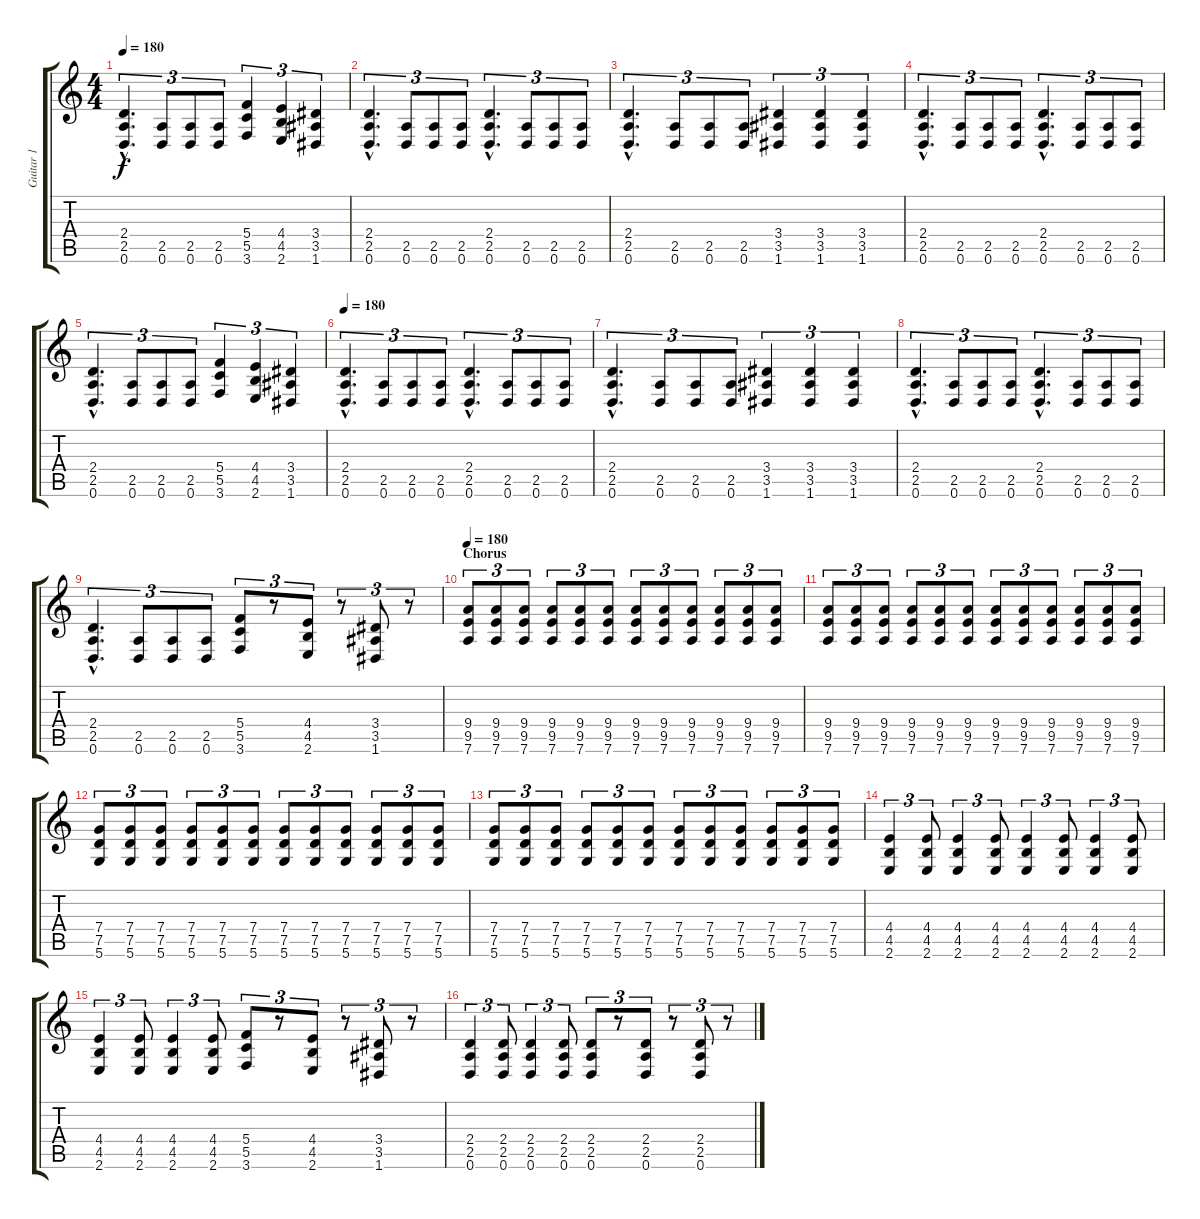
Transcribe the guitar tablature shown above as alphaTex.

\track ("Guitar 1" "Guitar 1") {instrument distortionguitar}
\staff {score tabs}
\tuning (D4 A3 F3 C3 G2 D2) {hide}
\ts (4 4)
\tempo 180
\clef g2
\ks c
(2.4{hac} 2.5{hac} 0.6{hac}).4{d tu (3 2) dy f} (2.5 0.6).8{tu (3 2)} (2.5 0.6).8{tu (3 2)} (2.5 0.6).8{tu (3 2)} (5.4 5.5 3.6).4{tu (3 2)} (4.4 4.5 2.6).4{tu (3 2)} (3.4 3.5 1.6).4{tu (3 2)} |
(2.4{hac} 2.5{hac} 0.6{hac}).4{d tu (3 2)} (2.5 0.6).8{tu (3 2)} (2.5 0.6).8{tu (3 2)} (2.5 0.6).8{tu (3 2)} (2.4{hac} 2.5{hac} 0.6{hac}).4{d tu (3 2)} (2.5 0.6).8{tu (3 2)} (2.5 0.6).8{tu (3 2)} (2.5 0.6).8{tu (3 2)} |
(2.4{hac} 2.5{hac} 0.6{hac}).4{d tu (3 2)} (2.5 0.6).8{tu (3 2)} (2.5 0.6).8{tu (3 2)} (2.5 0.6).8{tu (3 2)} (3.4 3.5 1.6).4{tu (3 2)} (3.4 3.5 1.6).4{tu (3 2)} (3.4 3.5 1.6).4{tu (3 2)} |
(2.4{hac} 2.5{hac} 0.6{hac}).4{d tu (3 2)} (2.5 0.6).8{tu (3 2)} (2.5 0.6).8{tu (3 2)} (2.5 0.6).8{tu (3 2)} (2.4{hac} 2.5{hac} 0.6{hac}).4{d tu (3 2)} (2.5 0.6).8{tu (3 2)} (2.5 0.6).8{tu (3 2)} (2.5 0.6).8{tu (3 2)} |
(2.4{hac} 2.5{hac} 0.6{hac}).4{d tu (3 2)} (2.5 0.6).8{tu (3 2)} (2.5 0.6).8{tu (3 2)} (2.5 0.6).8{tu (3 2)} (5.4 5.5 3.6).4{tu (3 2)} (4.4 4.5 2.6).4{tu (3 2)} (3.4 3.5 1.6).4{tu (3 2)} |
\tempo 180
(2.4{hac} 2.5{hac} 0.6{hac}).4{d tu (3 2)} (2.5 0.6).8{tu (3 2)} (2.5 0.6).8{tu (3 2)} (2.5 0.6).8{tu (3 2)} (2.4{hac} 2.5{hac} 0.6{hac}).4{d tu (3 2)} (2.5 0.6).8{tu (3 2)} (2.5 0.6).8{tu (3 2)} (2.5 0.6).8{tu (3 2)} |
(2.4{hac} 2.5{hac} 0.6{hac}).4{d tu (3 2)} (2.5 0.6).8{tu (3 2)} (2.5 0.6).8{tu (3 2)} (2.5 0.6).8{tu (3 2)} (3.4 3.5 1.6).4{tu (3 2)} (3.4 3.5 1.6).4{tu (3 2)} (3.4 3.5 1.6).4{tu (3 2)} |
(2.4{hac} 2.5{hac} 0.6{hac}).4{d tu (3 2)} (2.5 0.6).8{tu (3 2)} (2.5 0.6).8{tu (3 2)} (2.5 0.6).8{tu (3 2)} (2.4{hac} 2.5{hac} 0.6{hac}).4{d tu (3 2)} (2.5 0.6).8{tu (3 2)} (2.5 0.6).8{tu (3 2)} (2.5 0.6).8{tu (3 2)} |
(2.4{hac} 2.5{hac} 0.6{hac}).4{d tu (3 2)} (2.5 0.6).8{tu (3 2)} (2.5 0.6).8{tu (3 2)} (2.5 0.6).8{tu (3 2)} (5.4 5.5 3.6).8{tu (3 2)} r.8{tu (3 2)} (4.4 4.5 2.6).8{tu (3 2)} r.8{tu (3 2)} (3.4 3.5 1.6).8{tu (3 2)} r.8{tu (3 2)} |
\section ("" "Chorus")
\tempo 180
(9.4 9.5 7.6).8{tu (3 2)} (9.4 9.5 7.6).8{tu (3 2)} (9.4 9.5 7.6).8{tu (3 2)} (9.4 9.5 7.6).8{tu (3 2)} (9.4 9.5 7.6).8{tu (3 2)} (9.4 9.5 7.6).8{tu (3 2)} (9.4 9.5 7.6).8{tu (3 2)} (9.4 9.5 7.6).8{tu (3 2)} (9.4 9.5 7.6).8{tu (3 2)} (9.4 9.5 7.6).8{tu (3 2)} (9.4 9.5 7.6).8{tu (3 2)} (9.4 9.5 7.6).8{tu (3 2)} |
(9.4 9.5 7.6).8{tu (3 2)} (9.4 9.5 7.6).8{tu (3 2)} (9.4 9.5 7.6).8{tu (3 2)} (9.4 9.5 7.6).8{tu (3 2)} (9.4 9.5 7.6).8{tu (3 2)} (9.4 9.5 7.6).8{tu (3 2)} (9.4 9.5 7.6).8{tu (3 2)} (9.4 9.5 7.6).8{tu (3 2)} (9.4 9.5 7.6).8{tu (3 2)} (9.4 9.5 7.6).8{tu (3 2)} (9.4 9.5 7.6).8{tu (3 2)} (9.4 9.5 7.6).8{tu (3 2)} |
(7.4 7.5 5.6).8{tu (3 2)} (7.4 7.5 5.6).8{tu (3 2)} (7.4 7.5 5.6).8{tu (3 2)} (7.4 7.5 5.6).8{tu (3 2)} (7.4 7.5 5.6).8{tu (3 2)} (7.4 7.5 5.6).8{tu (3 2)} (7.4 7.5 5.6).8{tu (3 2)} (7.4 7.5 5.6).8{tu (3 2)} (7.4 7.5 5.6).8{tu (3 2)} (7.4 7.5 5.6).8{tu (3 2)} (7.4 7.5 5.6).8{tu (3 2)} (7.4 7.5 5.6).8{tu (3 2)} |
(7.4 7.5 5.6).8{tu (3 2)} (7.4 7.5 5.6).8{tu (3 2)} (7.4 7.5 5.6).8{tu (3 2)} (7.4 7.5 5.6).8{tu (3 2)} (7.4 7.5 5.6).8{tu (3 2)} (7.4 7.5 5.6).8{tu (3 2)} (7.4 7.5 5.6).8{tu (3 2)} (7.4 7.5 5.6).8{tu (3 2)} (7.4 7.5 5.6).8{tu (3 2)} (7.4 7.5 5.6).8{tu (3 2)} (7.4 7.5 5.6).8{tu (3 2)} (7.4 7.5 5.6).8{tu (3 2)} |
(4.4 4.5 2.6).4{tu (3 2)} (4.4 4.5 2.6).8{tu (3 2)} (4.4 4.5 2.6).4{tu (3 2)} (4.4 4.5 2.6).8{tu (3 2)} (4.4 4.5 2.6).4{tu (3 2)} (4.4 4.5 2.6).8{tu (3 2)} (4.4 4.5 2.6).4{tu (3 2)} (4.4 4.5 2.6).8{tu (3 2)} |
(4.4 4.5 2.6).4{tu (3 2)} (4.4 4.5 2.6).8{tu (3 2)} (4.4 4.5 2.6).4{tu (3 2)} (4.4 4.5 2.6).8{tu (3 2)} (5.4 5.5 3.6).8{tu (3 2)} r.8{tu (3 2)} (4.4 4.5 2.6).8{tu (3 2)} r.8{tu (3 2)} (3.4 3.5 1.6).8{tu (3 2)} r.8{tu (3 2)} |
(2.4 2.5 0.6).4{tu (3 2)} (2.4 2.5 0.6).8{tu (3 2)} (2.4 2.5 0.6).4{tu (3 2)} (2.4 2.5 0.6).8{tu (3 2)} (2.4 2.5 0.6).8{tu (3 2)} r.8{tu (3 2)} (2.4 2.5 0.6).8{tu (3 2)} r.8{tu (3 2)} (2.4 2.5 0.6).8{tu (3 2)} r.8{tu (3 2)}
